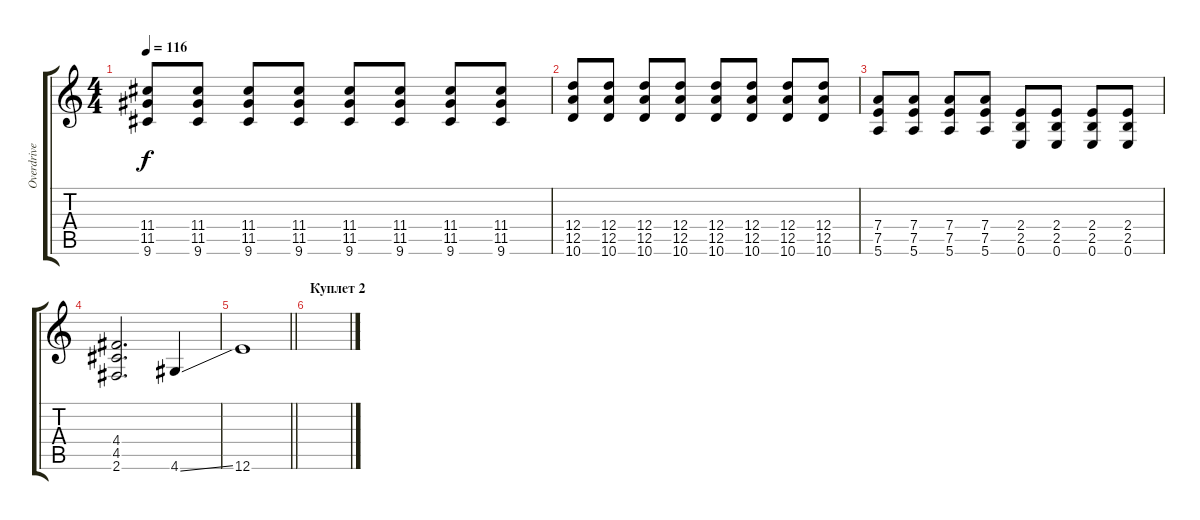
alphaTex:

\track ("Overdrive" "Overdrive") {instrument overdrivenguitar}
\staff {score tabs}
\tuning (E4 B3 G3 D3 A2 E2) {hide}
\ts (4 4)
\tempo 116
\clef g2
\ks c
(11.4 11.5 9.6).8{dy f} (11.4 11.5 9.6).8 (11.4 11.5 9.6).8 (11.4 11.5 9.6).8 (11.4 11.5 9.6).8 (11.4 11.5 9.6).8 (11.4 11.5 9.6).8 (11.4 11.5 9.6).8 |
(12.4 12.5 10.6).8 (12.4 12.5 10.6).8 (12.4 12.5 10.6).8 (12.4 12.5 10.6).8 (12.4 12.5 10.6).8 (12.4 12.5 10.6).8 (12.4 12.5 10.6).8 (12.4 12.5 10.6).8 |
(7.4 7.5 5.6).8 (7.4 7.5 5.6).8 (7.4 7.5 5.6).8 (7.4 7.5 5.6).8 (2.4 2.5 0.6).8 (2.4 2.5 0.6).8 (2.4 2.5 0.6).8 (2.4 2.5 0.6).8 |
(4.4 4.5 2.6).2{d} 4.6{ss}.4 |
\barLineRight lightlight
12.6.1 |
\section ("" "Куплет 2")
